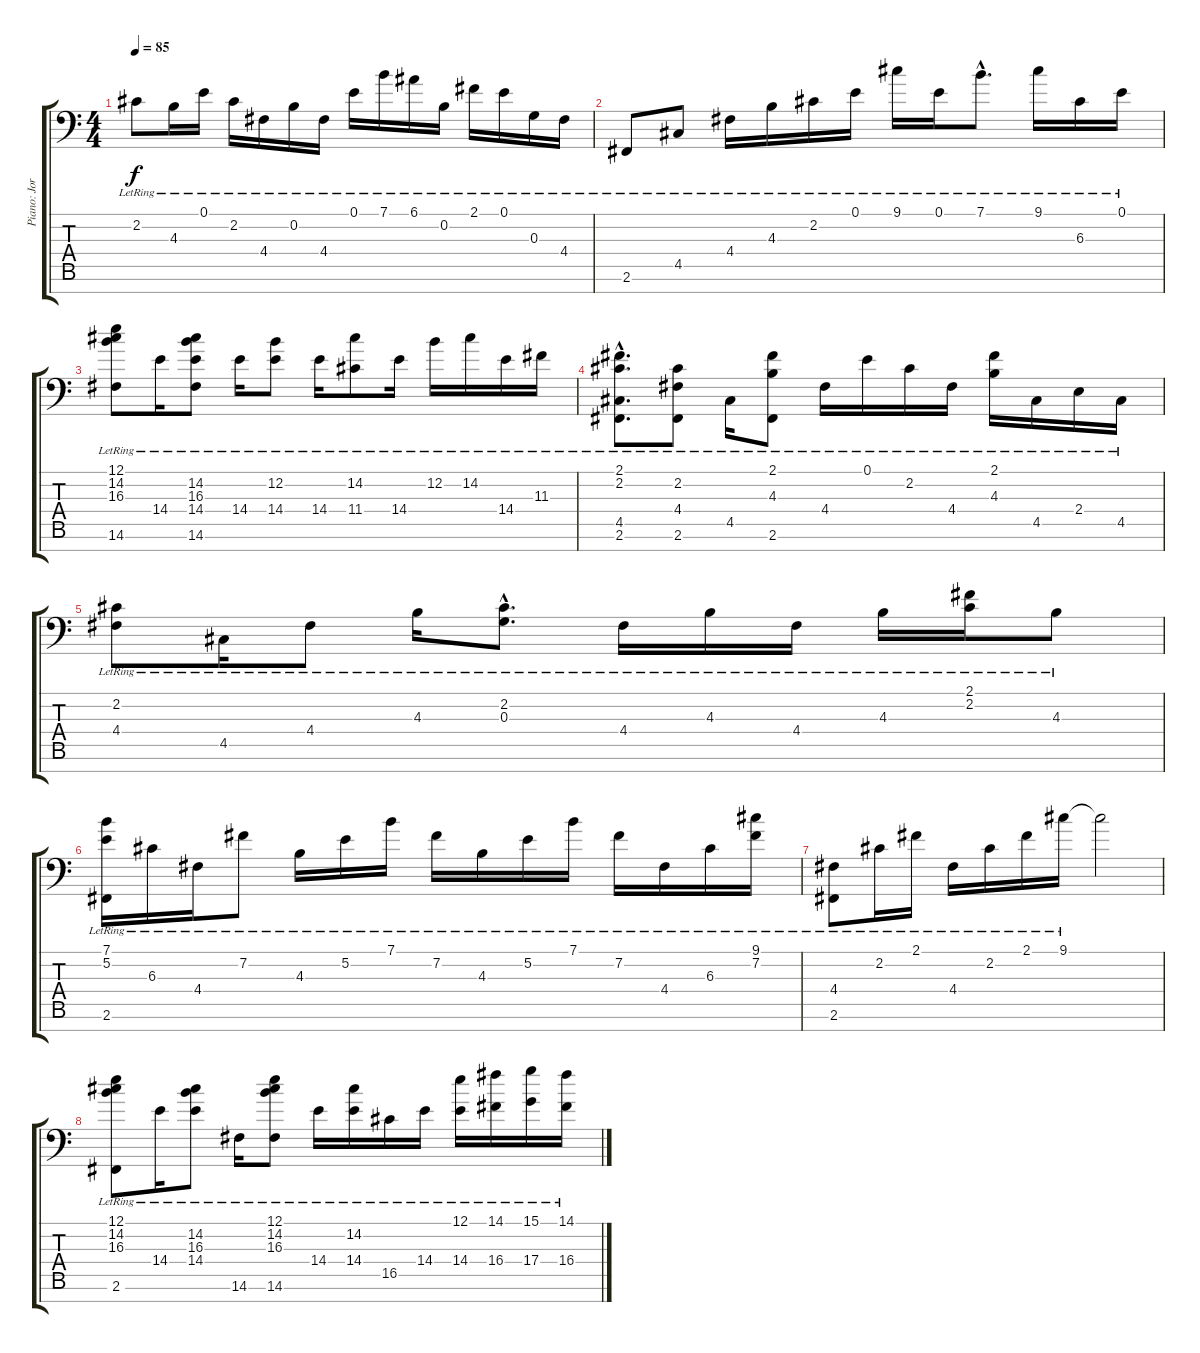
\track ("Piano: Jordan Rudess" "Piano: Jor") {instrument acousticgrandpiano}
\staff {score tabs}
\tuning (E4 B3 G3 D3 A2 E2 A1) {hide}
\ts (4 4)
\tempo 85
\clef f4
\ks c
2.2{lr}.8{dy f} 4.3{lr}.16 0.1{lr}.16 2.2{lr}.16 4.4{lr}.16 0.2{lr}.16 4.4{lr}.16 0.1{lr}.16 7.1{lr}.16 6.1{lr}.16 0.2{lr}.16 2.1{lr}.16 0.1{lr}.16 0.3{lr}.16 4.4{lr}.16 |
2.6{lr}.8 4.5{lr}.8 4.4{lr}.16 4.3{lr}.16 2.2{lr}.16 0.1{lr}.16 9.1{lr}.16 0.1{lr}.16 7.1{hac lr}.8{d} 9.1{lr}.16 6.3{lr}.16 0.1{lr}.16 |
(12.1{lr} 14.2{lr} 16.3{lr} 14.6{lr}).8 14.4{lr}.16 (14.2{lr} 16.3{lr} 14.4{lr} 14.6{lr}).8 14.4{lr}.16 (12.2{lr} 14.4{lr}).8 14.4{lr}.16 (14.2{lr} 11.4{lr}).8 14.4{lr}.16 12.2{lr}.16 14.2{lr}.16 14.4{lr}.16 11.3{lr}.16 |
(2.1{hac lr} 2.2{hac lr} 4.5{hac lr} 2.6{hac lr}).8{d} (2.2{lr} 4.4{lr} 2.6{lr}).8 4.5{lr}.16 (2.1{lr} 4.3{lr} 2.6{lr}).8 4.4{lr}.16 0.1{lr}.16 2.2{lr}.16 4.4{lr}.16 (2.1{lr} 4.3{lr}).16 4.5{lr}.16 2.4{lr}.16 4.5{lr}.16 |
(2.2{lr} 4.4{lr}).8 4.5{lr}.16 4.4{lr}.8 4.3{lr}.16 (2.2{hac lr} 0.3{hac}).8{d} 4.4{lr}.16 4.3{lr}.16 4.4{lr}.16 4.3{lr}.16 (2.1{lr} 2.2{lr}).16 4.3{lr}.8 |
(7.1{lr} 5.2{lr} 2.6{lr}).16 6.3{lr}.16 4.4{lr}.16 7.2{lr}.8 4.3{lr}.16 5.2{lr}.16 7.1{lr}.16 7.2{lr}.16 4.3{lr}.16 5.2{lr}.16 7.1{lr}.16 7.2{lr}.16 4.4{lr}.16 6.3{lr}.16 (9.1{lr} 7.2{lr}).16 |
(4.4{lr} 2.6{lr}).8 2.2{lr}.16 2.1{lr}.16 4.4{lr}.16 2.2{lr}.16 2.1{lr}.16 9.1{lr}.16 9.1{t}.2 |
(12.1{lr} 14.2{lr} 16.3{lr} 2.6{lr}).8 14.4{lr}.16 (14.2{lr} 16.3{lr} 14.4{lr}).8 14.6{lr}.16 (12.1{lr} 14.2{lr} 16.3{lr} 14.6{lr}).8 14.4{lr}.16 (14.2{lr} 14.4{lr}).16 16.5{lr}.16 14.4{lr}.16 (12.1{lr} 14.4{lr}).16 (14.1{lr} 16.4{lr}).16 (15.1{lr} 17.4{lr}).16 (14.1{lr} 16.4{lr}).16
